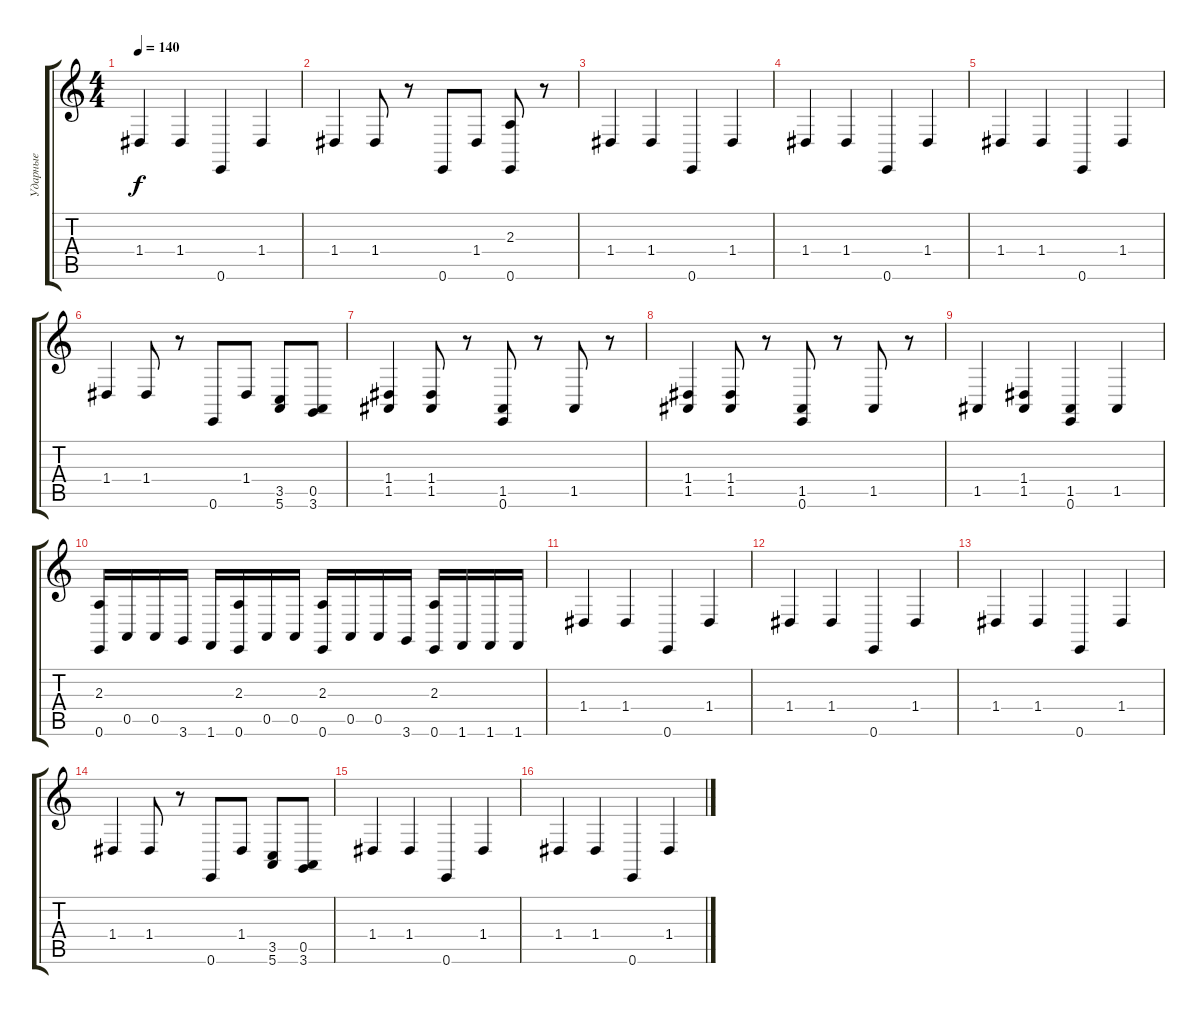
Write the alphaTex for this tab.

\track ("Ударные" "Ударные") {instrument acousticgrandpiano}
\staff {score tabs}
\tuning (E4 B3 G3 D3 A2 E2) {hide}
\ts (4 4)
\tempo 140
\clef g2
\ks c
1.4.4{dy f} 1.4.4 0.6.4 1.4.4 |
1.4.4 1.4.8 r.8 0.6.8 1.4.8 (2.3 0.6).8 r.8 |
1.4.4 1.4.4 0.6.4 1.4.4 |
1.4.4 1.4.4 0.6.4 1.4.4 |
1.4.4 1.4.4 0.6.4 1.4.4 |
1.4.4 1.4.8 r.8 0.6.8 1.4.8 (3.5 5.6).8 (0.5 3.6).8 |
(1.4 1.5).4 (1.4 1.5).8 r.8 (1.5 0.6).8 r.8 1.5.8 r.8 |
(1.4 1.5).4 (1.4 1.5).8 r.8 (1.5 0.6).8 r.8 1.5.8 r.8 |
1.5.4 (1.4 1.5).4 (1.5 0.6).4 1.5.4 |
(2.3 0.6).16 0.5.16 0.5.16 3.6.16 1.6.16 (2.3 0.6).16 0.5.16 0.5.16 (2.3 0.6).16 0.5.16 0.5.16 3.6.16 (2.3 0.6).16 1.6.16 1.6.16 1.6.16 |
1.4.4 1.4.4 0.6.4 1.4.4 |
1.4.4 1.4.4 0.6.4 1.4.4 |
1.4.4 1.4.4 0.6.4 1.4.4 |
1.4.4 1.4.8 r.8 0.6.8 1.4.8 (3.5 5.6).8 (0.5 3.6).8 |
1.4.4 1.4.4 0.6.4 1.4.4 |
1.4.4 1.4.4 0.6.4 1.4.4
